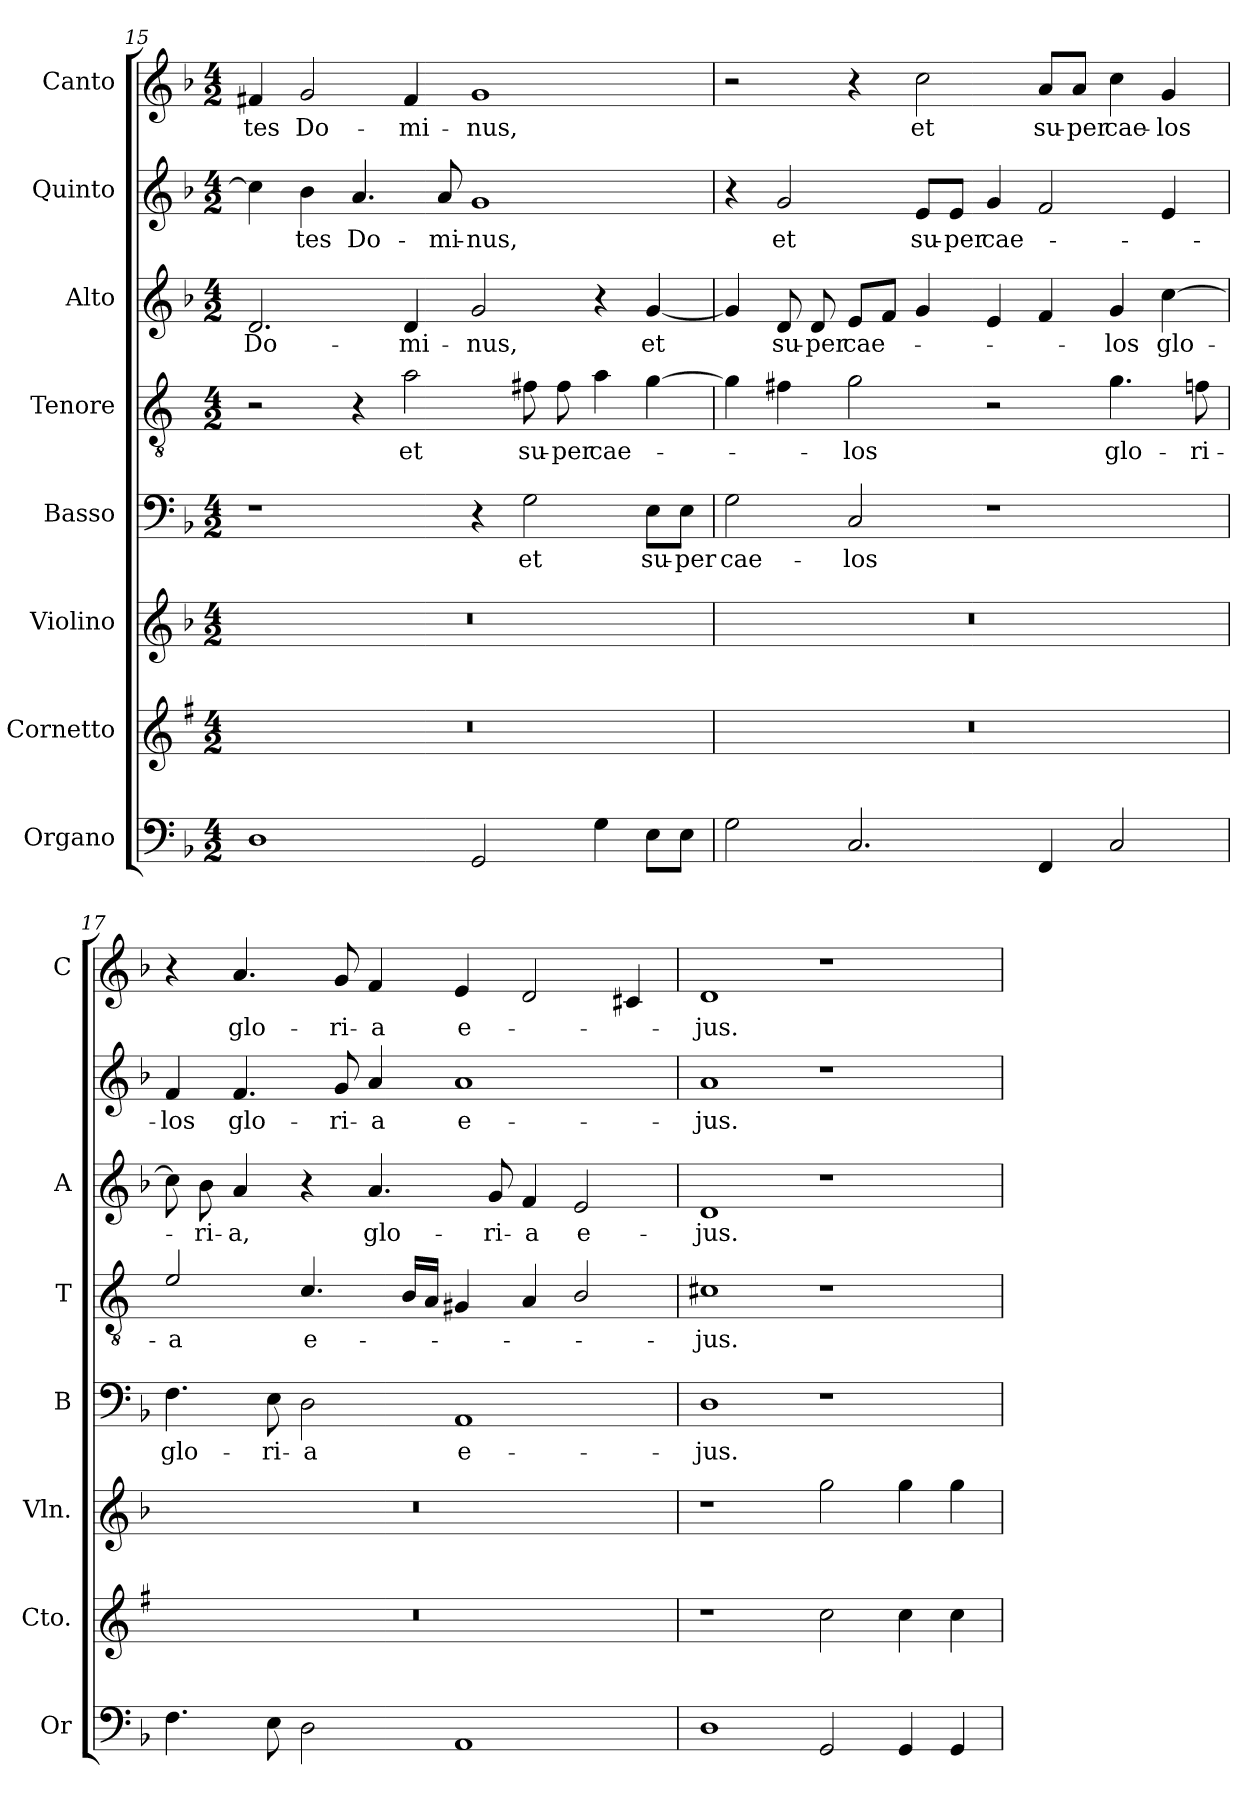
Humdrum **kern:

**kern	**kern	**kern	**kern	**text	**kern	**text	**kern	**text	**kern	**text	**kern	**text
*part8	*part7	*part6	*part5	*part5	*part4	*part4	*part3	*part3	*part2	*part2	*part1	*part1
*staff8	*staff7	*staff6	*staff5	*staff5	*staff4	*staff4	*staff3	*staff3	*staff2	*staff2	*staff1	*staff1
*I"Organo	*I"Cornetto	*I"Violino	*I"Basso	*	*I"Tenore	*	*I"Alto	*	*I"Quinto	*	*I"Canto	*
*I'Or	*I'Cto.	*I'Vln.	*I'B	*	*I'T	*	*I'A	*	*	*	*I'C	*
!!LO:LB:g=z
*clefF4	*clefG2	*clefG2	*clefF4	*	*clefGv2	*	*clefG2	*	*clefG2	*	*clefG2	*
*	*ITrd1c2	*	*	*	*ITrd4c7	*	*	*	*	*	*	*
*k[b-]	*k[b-]	*k[b-]	*k[b-]	*	*k[b-]	*	*k[b-]	*	*k[b-]	*	*k[b-]	*
*F:	*F:	*F:	*F:	*	*F:	*	*F:	*	*F:	*	*F:	*
*M4/2	*M4/2	*M4/2	*M4/2	*	*M4/2	*	*M4/2	*	*M4/2	*	*M4/2	*
=15	=15	=15	=15	=15	=15	=15	=15	=15	=15	=15	=15	=15
!	!	!	!	!	!	!	!	!LO:LY:b	!	!	!	!LO:LY:b
1D	0r	0r	1r	.	2r	.	2.d/	Do-	4cc\]	.	4f#X/	-tes
!	!	!	!	!	!	!	!	!	!	!LO:LY:b	!	!LO:LY:b
.	.	.	.	.	.	.	.	.	4b-\	-tes	2g/	Do-
!	!	!	!	!	!	!	!	!	!	!LO:LY:b	!	!
.	.	.	.	.	4r	.	.	.	4.a/	Do-	.	.
!	!	!	!	!	!	!LO:LY:b	!	!LO:LY:b	!	!	!	!LO:LY:b
.	.	.	.	.	2d\	et	4d/	-mi-	.	.	4f#/	-mi-
!	!	!	!	!	!	!	!	!	!	!LO:LY:b	!	!
.	.	.	.	.	.	.	.	.	8a/	-mi-	.	.
!	!	!	!	!	!	!	!	!LO:LY:b	!	!LO:LY:b	!	!LO:LY:b
2GG/	.	.	4r	.	.	.	2g/	-nus,	1g	-nus,	1g	-nus,
!	!	!	!	!LO:LY:b	!	!LO:LY:b	!	!	!	!	!	!
.	.	.	2G\	et	8Bn\	su-	.	.	.	.	.	.
!	!	!	!	!	!	!LO:LY:b	!	!	!	!	!	!
.	.	.	.	.	8B\	-per	.	.	.	.	.	.
!	!	!	!	!	!	!LO:LY:b	!	!	!	!	!	!
4G\	.	.	.	.	4d\	cae-	4r	.	.	.	.	.
!	!	!	!	!LO:LY:b	!	!	!	!LO:LY:b	!	!	!	!
8E\L	.	.	8E\L	su-	[4c\	.	[4g/	et	.	.	.	.
!	!	!	!	!LO:LY:b	!	!	!	!	!	!	!	!
8E\J	.	.	8E\J	-per	.	.	.	.	.	.	.	.
=16	=16	=16	=16	=16	=16	=16	=16	=16	=16	=16	=16	=16
!	!	!	!	!LO:LY:b	!	!	!	!	!	!	!	!
2G\	0r	0r	2G\	cae-	4c\]	.	4g/]	.	4r	.	2r	.
!	!	!	!	!	!	!	!	!LO:LY:b	!	!LO:LY:b	!	!
.	.	.	.	.	4Bn\	.	8d/	su-	2g/	et	.	.
!	!	!	!	!	!	!	!	!LO:LY:b	!	!	!	!
.	.	.	.	.	.	.	8d/	-per	.	.	.	.
!	!	!	!	!LO:LY:b	!	!LO:LY:b	!	!LO:LY:b	!	!	!	!
2.C/	.	.	2C/	-los	2c\	-los	8e/L	cae-	.	.	4r	.
.	.	.	.	.	.	.	8f/J	.	.	.	.	.
!	!	!	!	!	!	!	!	!	!	!LO:LY:b	!	!LO:LY:b
.	.	.	.	.	.	.	4g/	.	8e/L	su-	2cc\	et
!	!	!	!	!	!	!	!	!	!	!LO:LY:b	!	!
.	.	.	.	.	.	.	.	.	8e/J	-per	.	.
!	!	!	!	!	!	!	!	!	!	!LO:LY:b	!	!
.	.	.	1r	.	2r	.	4e/	.	4g/	cae-	.	.
!	!	!	!	!	!	!	!	!	!	!	!	!LO:LY:b
4FF/	.	.	.	.	.	.	4f/	.	2f/	.	8a/L	su-
!	!	!	!	!	!	!	!	!	!	!	!	!LO:LY:b
.	.	.	.	.	.	.	.	.	.	.	8a/J	-per
!	!	!	!	!	!	!LO:LY:b	!	!LO:LY:b	!	!	!	!LO:LY:b
2C/	.	.	.	.	4.c\	glo-	4g/	-los	.	.	4cc\	cae-
!	!	!	!	!	!	!	!	!LO:LY:b	!	!	!	!LO:LY:b
.	.	.	.	.	.	.	[4cc\	glo-	4e/	.	4g/	-los
!	!	!	!	!	!	!LO:LY:b	!	!	!	!	!	!
.	.	.	.	.	8B-X\	-ri-	.	.	.	.	.	.
=17	=17	=17	=17	=17	=17	=17	=17	=17	=17	=17	=17	=17
!	!	!	!	!LO:LY:b	!	!LO:LY:b	!	!	!	!LO:LY:b	!	!
4.F\	0r	0r	4.F\	glo-	2A/	-a	8cc\]	.	4f/	-los	4r	.
!	!	!	!	!	!	!	!	!LO:LY:b	!	!	!	!
.	.	.	.	.	.	.	8b-\	-ri-	.	.	.	.
!	!	!	!	!	!	!	!	!LO:LY:b	!	!LO:LY:b	!	!LO:LY:b
.	.	.	.	.	.	.	4a/	-a,	4.f/	glo-	4.a/	glo-
!	!	!	!	!LO:LY:b	!	!	!	!	!	!	!	!
8E\	.	.	8E\	-ri-	.	.	.	.	.	.	.	.
!	!	!	!	!LO:LY:b	!	!LO:LY:b	!	!	!	!	!	!
2D\	.	.	2D\	-a	4.F/	e-	4r	.	.	.	.	.
!	!	!	!	!	!	!	!	!	!	!LO:LY:b	!	!LO:LY:b
.	.	.	.	.	.	.	.	.	8g/	-ri-	8g/	-ri-
!	!	!	!	!	!	!	!	!LO:LY:b	!	!LO:LY:b	!	!LO:LY:b
.	.	.	.	.	.	.	4.a/	glo-	4a/	-a	4f/	-a
.	.	.	.	.	16E/LL	.	.	.	.	.	.	.
.	.	.	.	.	16D/JJ	.	.	.	.	.	.	.
!	!	!	!	!LO:LY:b	!	!	!	!	!	!LO:LY:b	!	!LO:LY:b
1AA	.	.	1AA	e-	4C#X/	.	.	.	1a	e-	4e/	e-
!	!	!	!	!	!	!	!	!LO:LY:b	!	!	!	!
.	.	.	.	.	.	.	8g/	-ri-	.	.	.	.
!	!	!	!	!	!	!	!	!LO:LY:b	!	!	!	!
.	.	.	.	.	4D/	.	4f/	-a	.	.	2d/	.
!	!	!	!	!	!	!	!	!LO:LY:b	!	!	!	!
.	.	.	.	.	2E/	.	2e/	e-	.	.	.	.
.	.	.	.	.	.	.	.	.	.	.	4c#X/	.
!!LO:PB:g=z
=18	=18	=18	=18	=18	=18	=18	=18	=18	=18	=18	=18	=18
!	!	!	!	!LO:LY:b	!	!LO:LY:b	!	!LO:LY:b	!	!LO:LY:b	!	!LO:LY:b
1D	1r	1r	1D	-jus.	1F#X	-jus.	1d	-jus.	1a	-jus.	1d	-jus.
2GG/	2b-\	2gg\	1r	.	1r	.	1r	.	1r	.	1r	.
4GG/	4b-\	4gg\	.	.	.	.	.	.	.	.	.	.
4GG/	4b-\	4gg\	.	.	.	.	.	.	.	.	.	.
=	=	=	=	=	=	=	=	=	=	=	=	=
*-	*-	*-	*-	*-	*-	*-	*-	*-	*-	*-	*-	*-
